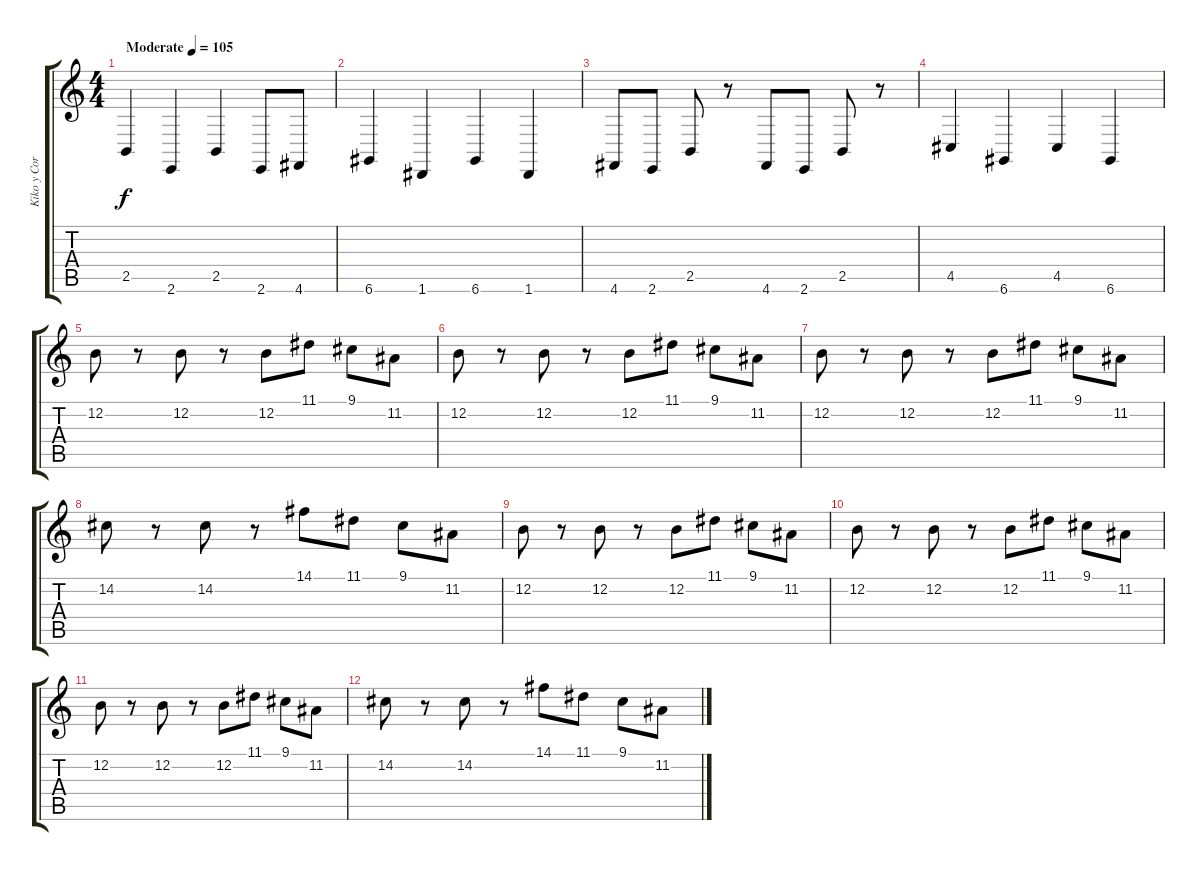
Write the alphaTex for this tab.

\track ("Kiko y Coro" "Kiko y Cor") {instrument tenorsax}
\staff {score tabs}
\tuning (E4 B3 G3 D3 A2 D2) {hide}
\ts (4 4)
\tempo (105 "Moderate")
\clef g2
\ks c
2.5.4{dy f instrument tenorsax} 2.6.4 2.5.4 2.6.8 4.6.8 |
6.6.4 1.6.4 6.6.4 1.6.4 |
4.6.8 2.6.8 2.5.8 r.8 4.6.8 2.6.8 2.5.8 r.8 |
4.5.4 6.6.4 4.5.4 6.6.4 |
12.2.8{instrument trumpet} r.8 12.2.8 r.8 12.2.8 11.1.8 9.1.8 11.2.8 |
12.2.8 r.8 12.2.8 r.8 12.2.8 11.1.8 9.1.8 11.2.8 |
12.2.8 r.8 12.2.8 r.8 12.2.8 11.1.8 9.1.8 11.2.8 |
14.2.8 r.8 14.2.8 r.8 14.1.8 11.1.8 9.1.8 11.2.8 |
12.2.8 r.8 12.2.8 r.8 12.2.8 11.1.8 9.1.8 11.2.8 |
12.2.8 r.8 12.2.8 r.8 12.2.8 11.1.8 9.1.8 11.2.8 |
12.2.8 r.8 12.2.8 r.8 12.2.8 11.1.8 9.1.8 11.2.8 |
14.2.8 r.8 14.2.8 r.8 14.1.8 11.1.8 9.1.8 11.2.8
